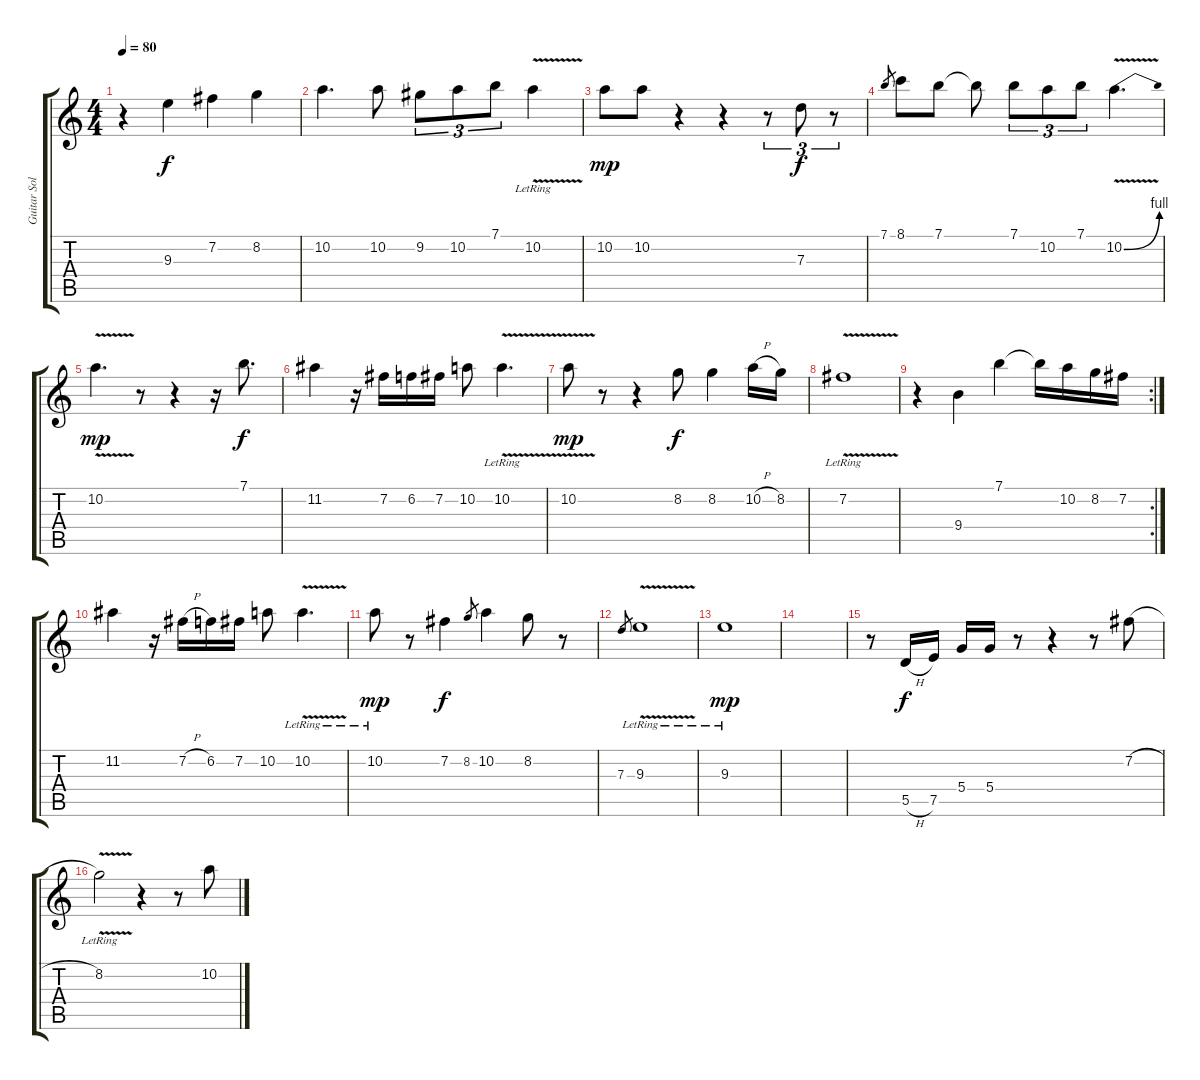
\track ("Guitar Solo" "Guitar Sol") {instrument overdrivenguitar}
\staff {score tabs}
\tuning (E4 B3 G3 D3 A2 E2) {hide}
\ts (4 4)
\tempo 80
\clef g2
\ks c
r.4{dy mp} 9.3.4{dy f} 7.2.4 8.2.4 |
10.2.4{d} 10.2.8 9.2.8{tu (3 2)} 10.2.8{tu (3 2)} 7.1.8{tu (3 2)} 10.2{v lr}.4 |
10.2.8{dy mp} 10.2.8 r.4 r.4 r.8{tu (3 2)} 7.3.8{tu (3 2) dy f} r.8{tu (3 2)} |
7.1.8{gr} 8.1.8 7.1.8 7.1{t}.8 7.1.8{tu (3 2)} 10.2.8{tu (3 2)} 7.1.8{tu (3 2)} 10.2{be (bend 0 0 60 4) v}.4{d} |
10.2{v}.4{d dy mp} r.8 r.4 r.16 7.1.8{d dy f} |
11.2.4 r.16 7.2.16 6.2.16 7.2.16 10.2.8 10.2{v lr}.4{d} |
10.2{v}.8{dy mp} r.8 r.4 8.2.8{dy f} 8.2.4 10.2{h}.16 8.2.16 |
7.2{v lr}.1 |
\rc 2
r.4 9.4.4 7.1.4 7.1{t}.16 10.2.16 8.2.16 7.2.16 |
11.2.4 r.16 7.2{h}.16 6.2.16 7.2.16 10.2.8 10.2{v lr}.4{d} |
10.2{lr}.8{dy mp} r.8 7.2.4{dy f} 8.2.8{gr} 10.2.4 8.2.8 r.8 |
7.3.8{gr} 9.3{v lr}.1 |
9.3{lr}.1{dy mp} |
|
r.8 5.5{h}.16{dy f} 7.5.16 5.4.16 5.4.16 r.8 r.4 r.8 7.2{h}.8 |
8.2{v lr}.2 r.4 r.8 10.2{h}.8
